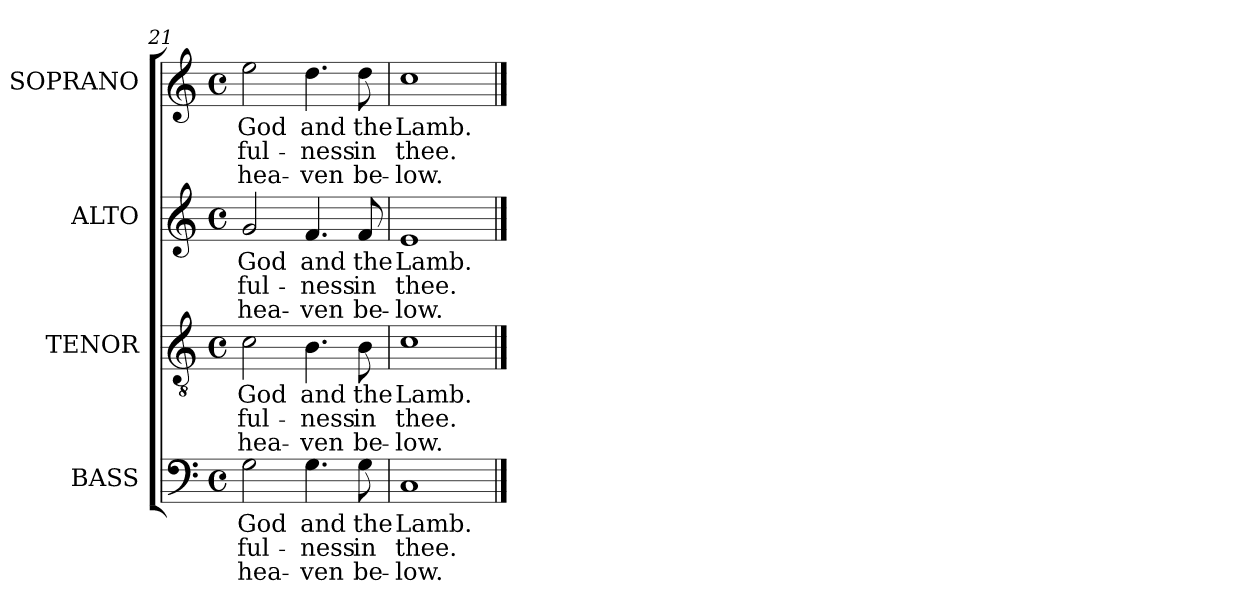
**kern	**text	**text	**text	**kern	**text	**text	**text	**kern	**text	**text	**text	**kern	**text	**text	**text
*part4	*part4	*part4	*part4	*part3	*part3	*part3	*part3	*part2	*part2	*part2	*part2	*part1	*part1	*part1	*part1
*staff4	*staff4	*staff4	*staff4	*staff3	*staff3	*staff3	*staff3	*staff2	*staff2	*staff2	*staff2	*staff1	*staff1	*staff1	*staff1
*I"BASS	*	*	*	*I"TENOR	*	*	*	*I"ALTO	*	*	*	*I"SOPRANO	*	*	*
*I'B.	*	*	*	*I'T.	*	*	*	*I'A.	*	*	*	*I'S.	*	*	*
*clefF4	*	*	*	*clefGv2	*	*	*	*clefG2	*	*	*	*clefG2	*	*	*
*	*	*	*	*ITrd7c12	*	*	*	*	*	*	*	*	*	*	*
*k[]	*	*	*	*k[]	*	*	*	*k[]	*	*	*	*k[]	*	*	*
*C:	*	*	*	*C:	*	*	*	*C:	*	*	*	*C:	*	*	*
*M4/4	*	*	*	*M4/4	*	*	*	*M4/4	*	*	*	*M4/4	*	*	*
*met(c)	*	*	*	*met(c)	*	*	*	*met(c)	*	*	*	*met(c)	*	*	*
=21	=21	=21	=21	=21	=21	=21	=21	=21	=21	=21	=21	=21	=21	=21	=21
!	!LO:LY:b:color=#000000	!LO:LY:b:color=#000000	!LO:LY:b:color=#000000	!	!	!	!	!	!	!	!	!	!	!	!
!	!	!	!	!	!LO:LY:b:color=#000000	!LO:LY:b:color=#000000	!LO:LY:b:color=#000000	!	!	!	!	!	!	!	!
!	!	!	!	!	!	!	!	!	!LO:LY:b:color=#000000	!LO:LY:b:color=#000000	!LO:LY:b:color=#000000	!	!	!	!
!	!	!	!	!	!	!	!	!	!	!	!	!	!LO:LY:b:color=#000000	!LO:LY:b:color=#000000	!LO:LY:b:color=#000000
2Gi\	God	ful-	hea-	2Ci\	God	ful-	hea-	2gi/	God	ful-	hea-	2eei\	God	ful-	hea-
!	!LO:LY:b:color=#000000	!LO:LY:b:color=#000000	!LO:LY:b:color=#000000	!	!	!	!	!	!	!	!	!	!	!	!
!	!	!	!	!	!LO:LY:b:color=#000000	!LO:LY:b:color=#000000	!LO:LY:b:color=#000000	!	!	!	!	!	!	!	!
!	!	!	!	!	!	!	!	!	!LO:LY:b:color=#000000	!LO:LY:b:color=#000000	!LO:LY:b:color=#000000	!	!	!	!
!	!	!	!	!	!	!	!	!	!	!	!	!	!LO:LY:b:color=#000000	!LO:LY:b:color=#000000	!LO:LY:b:color=#000000
4.Gi\	and	-ness	-ven	4.BBi\	and	-ness	-ven	4.fi/	and	-ness	-ven	4.ddi\	and	-ness	-ven
!	!LO:LY:b:color=#000000	!LO:LY:b:color=#000000	!LO:LY:b:color=#000000	!	!	!	!	!	!	!	!	!	!	!	!
!	!	!	!	!	!LO:LY:b:color=#000000	!LO:LY:b:color=#000000	!LO:LY:b:color=#000000	!	!	!	!	!	!	!	!
!	!	!	!	!	!	!	!	!	!LO:LY:b:color=#000000	!LO:LY:b:color=#000000	!LO:LY:b:color=#000000	!	!	!	!
!	!	!	!	!	!	!	!	!	!	!	!	!	!LO:LY:b:color=#000000	!LO:LY:b:color=#000000	!LO:LY:b:color=#000000
8Gi\	the	in	be-	8BBi\	the	in	be-	8fi/	the	in	be-	8ddi\	the	in	be-
=22	=22	=22	=22	=22	=22	=22	=22	=22	=22	=22	=22	=22	=22	=22	=22
!	!LO:LY:b:color=#000000	!LO:LY:b:color=#000000	!LO:LY:b:color=#000000	!	!	!	!	!	!	!	!	!	!	!	!
!	!	!	!	!	!LO:LY:b:color=#000000	!LO:LY:b:color=#000000	!LO:LY:b:color=#000000	!	!	!	!	!	!	!	!
!	!	!	!	!	!	!	!	!	!LO:LY:b:color=#000000	!LO:LY:b:color=#000000	!LO:LY:b:color=#000000	!	!	!	!
!	!	!	!	!	!	!	!	!	!	!	!	!	!LO:LY:b:color=#000000	!LO:LY:b:color=#000000	!LO:LY:b:color=#000000
1Ci	Lamb.	thee.	-low.	1Ci	Lamb.	thee.	-low.	1ei	Lamb.	thee.	-low.	1cci	Lamb.	thee.	-low.
==	==	==	==	==	==	==	==	==	==	==	==	==	==	==	==
*-	*-	*-	*-	*-	*-	*-	*-	*-	*-	*-	*-	*-	*-	*-	*-
